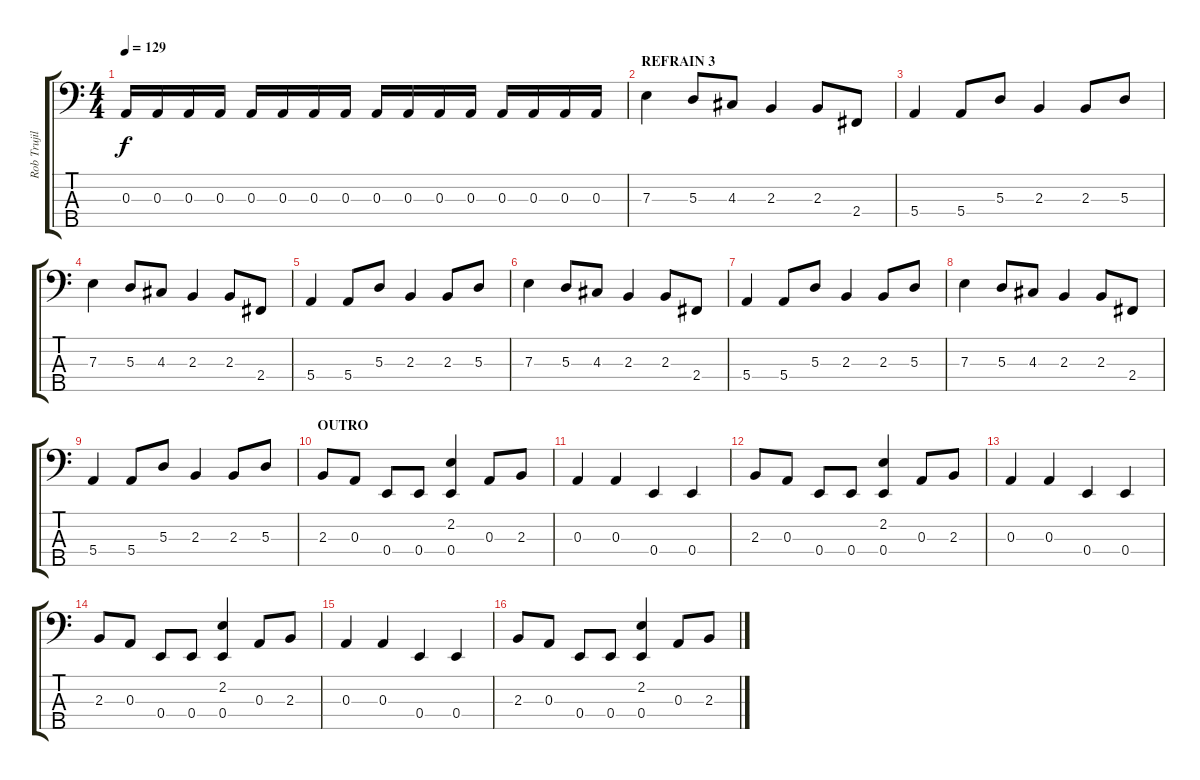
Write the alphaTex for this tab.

\track ("Rob Trujillo [bass]" "Rob Trujil") {instrument electricbasspick}
\staff {score tabs}
\tuning (G2 D2 A1 E1 B0) {hide}
\ts (4 4)
\tempo 129
\clef f4
\ks c
0.3.16{dy f} 0.3.16 0.3.16 0.3.16 0.3.16 0.3.16 0.3.16 0.3.16 0.3.16 0.3.16 0.3.16 0.3.16 0.3.16 0.3.16 0.3.16 0.3.16 |
\section ("" "REFRAIN 3")
7.3.4 5.3.8 4.3.8 2.3.4 2.3.8 2.4.8 |
5.4.4 5.4.8 5.3.8 2.3.4 2.3.8 5.3.8 |
7.3.4 5.3.8 4.3.8 2.3.4 2.3.8 2.4.8 |
5.4.4 5.4.8 5.3.8 2.3.4 2.3.8 5.3.8 |
7.3.4 5.3.8 4.3.8 2.3.4 2.3.8 2.4.8 |
5.4.4 5.4.8 5.3.8 2.3.4 2.3.8 5.3.8 |
7.3.4 5.3.8 4.3.8 2.3.4 2.3.8 2.4.8 |
5.4.4 5.4.8 5.3.8 2.3.4 2.3.8 5.3.8 |
\section ("" "OUTRO")
2.3.8 0.3.8 0.4.8 0.4.8 (2.2 0.4).4 0.3.8 2.3.8 |
0.3.4 0.3.4 0.4.4 0.4.4 |
2.3.8 0.3.8 0.4.8 0.4.8 (2.2 0.4).4 0.3.8 2.3.8 |
0.3.4 0.3.4 0.4.4 0.4.4 |
2.3.8 0.3.8 0.4.8 0.4.8 (2.2 0.4).4 0.3.8 2.3.8 |
0.3.4 0.3.4 0.4.4 0.4.4 |
2.3.8 0.3.8 0.4.8 0.4.8 (2.2 0.4).4 0.3.8 2.3.8
